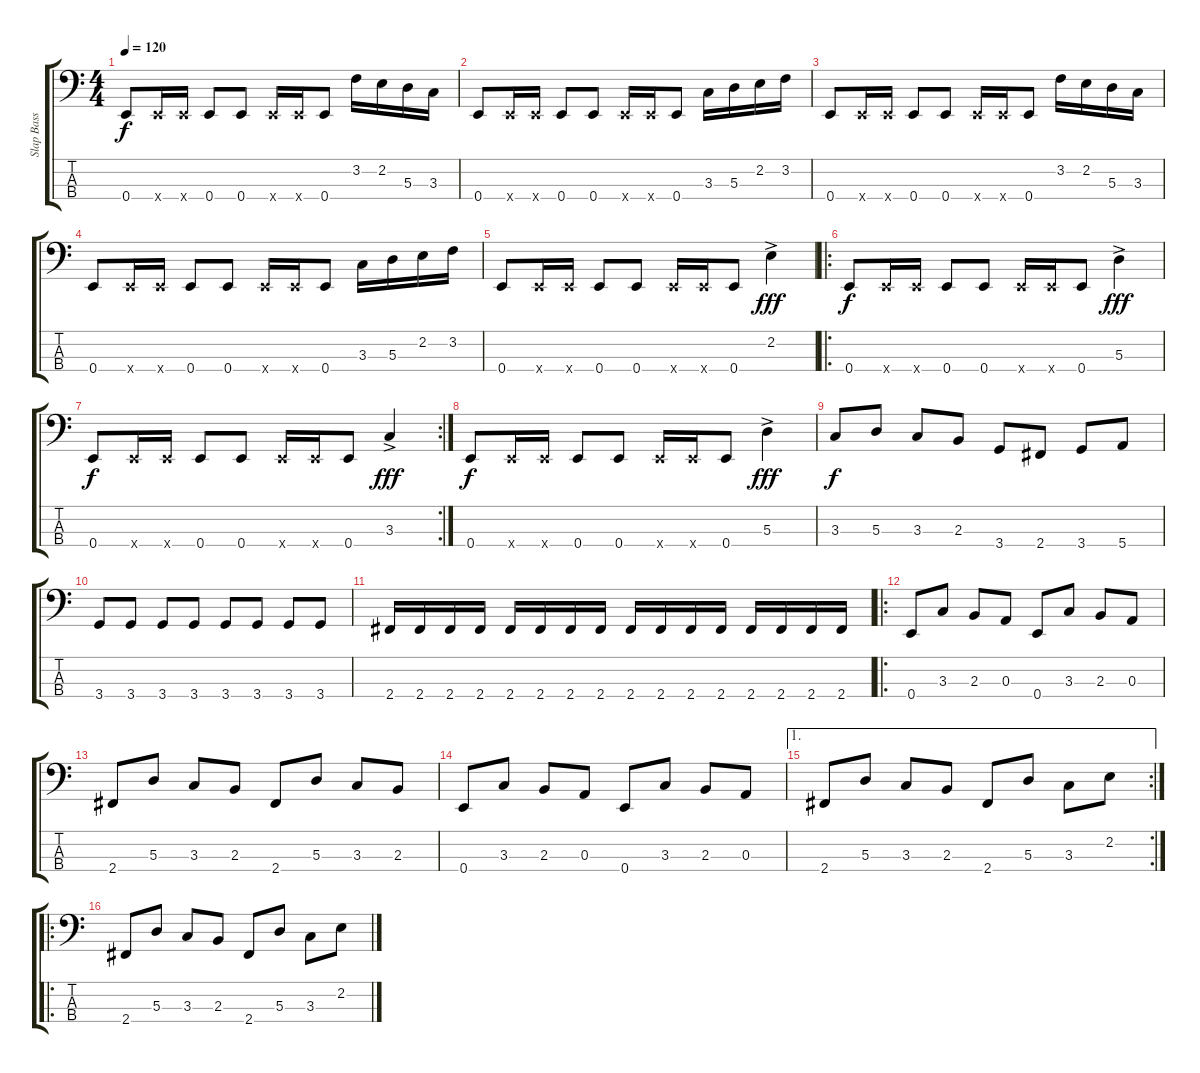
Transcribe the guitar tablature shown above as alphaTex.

\track ("Slap Bass" "Slap Bass") {instrument slapbass1}
\staff {score tabs}
\tuning (G2 D2 A1 E1) {hide}
\ts (4 4)
\tempo 120
\clef f4
\ks c
0.4.8{dy f} 0.4{x}.16 0.4{x}.16 0.4.8 0.4.8 0.4{x}.16 0.4{x}.16 0.4.8 3.2.16 2.2.16 5.3.16 3.3.16 |
0.4.8 0.4{x}.16 0.4{x}.16 0.4.8 0.4.8 0.4{x}.16 0.4{x}.16 0.4.8 3.3.16 5.3.16 2.2.16 3.2.16 |
0.4.8 0.4{x}.16 0.4{x}.16 0.4.8 0.4.8 0.4{x}.16 0.4{x}.16 0.4.8 3.2.16 2.2.16 5.3.16 3.3.16 |
0.4.8 0.4{x}.16 0.4{x}.16 0.4.8 0.4.8 0.4{x}.16 0.4{x}.16 0.4.8 3.3.16 5.3.16 2.2.16 3.2.16 |
0.4.8 0.4{x}.16 0.4{x}.16 0.4.8 0.4.8 0.4{x}.16 0.4{x}.16 0.4.8 2.2{ac}.4{dy fff} |
\ro
0.4.8{dy f} 0.4{x}.16 0.4{x}.16 0.4.8 0.4.8 0.4{x}.16 0.4{x}.16 0.4.8 5.3{ac}.4{dy fff} |
\rc 2
0.4.8{dy f} 0.4{x}.16 0.4{x}.16 0.4.8 0.4.8 0.4{x}.16 0.4{x}.16 0.4.8 3.3{ac}.4{dy fff} |
0.4.8{dy f} 0.4{x}.16 0.4{x}.16 0.4.8 0.4.8 0.4{x}.16 0.4{x}.16 0.4.8 5.3{ac}.4{dy fff} |
3.3.8{dy f} 5.3.8 3.3.8 2.3.8 3.4.8 2.4.8 3.4.8 5.4.8 |
3.4.8 3.4.8 3.4.8 3.4.8 3.4.8 3.4.8 3.4.8 3.4.8 |
2.4.16 2.4.16 2.4.16 2.4.16 2.4.16 2.4.16 2.4.16 2.4.16 2.4.16 2.4.16 2.4.16 2.4.16 2.4.16 2.4.16 2.4.16 2.4.16 |
\ro
0.4.8 3.3.8 2.3.8 0.3.8 0.4.8 3.3.8 2.3.8 0.3.8 |
2.4.8 5.3.8 3.3.8 2.3.8 2.4.8 5.3.8 3.3.8 2.3.8 |
0.4.8 3.3.8 2.3.8 0.3.8 0.4.8 3.3.8 2.3.8 0.3.8 |
\ae 1
\rc 2
2.4.8 5.3.8 3.3.8 2.3.8 2.4.8 5.3.8 3.3.8 2.2.8 |
\ro
2.4.8 5.3.8 3.3.8 2.3.8 2.4.8 5.3.8 3.3.8 2.2.8
